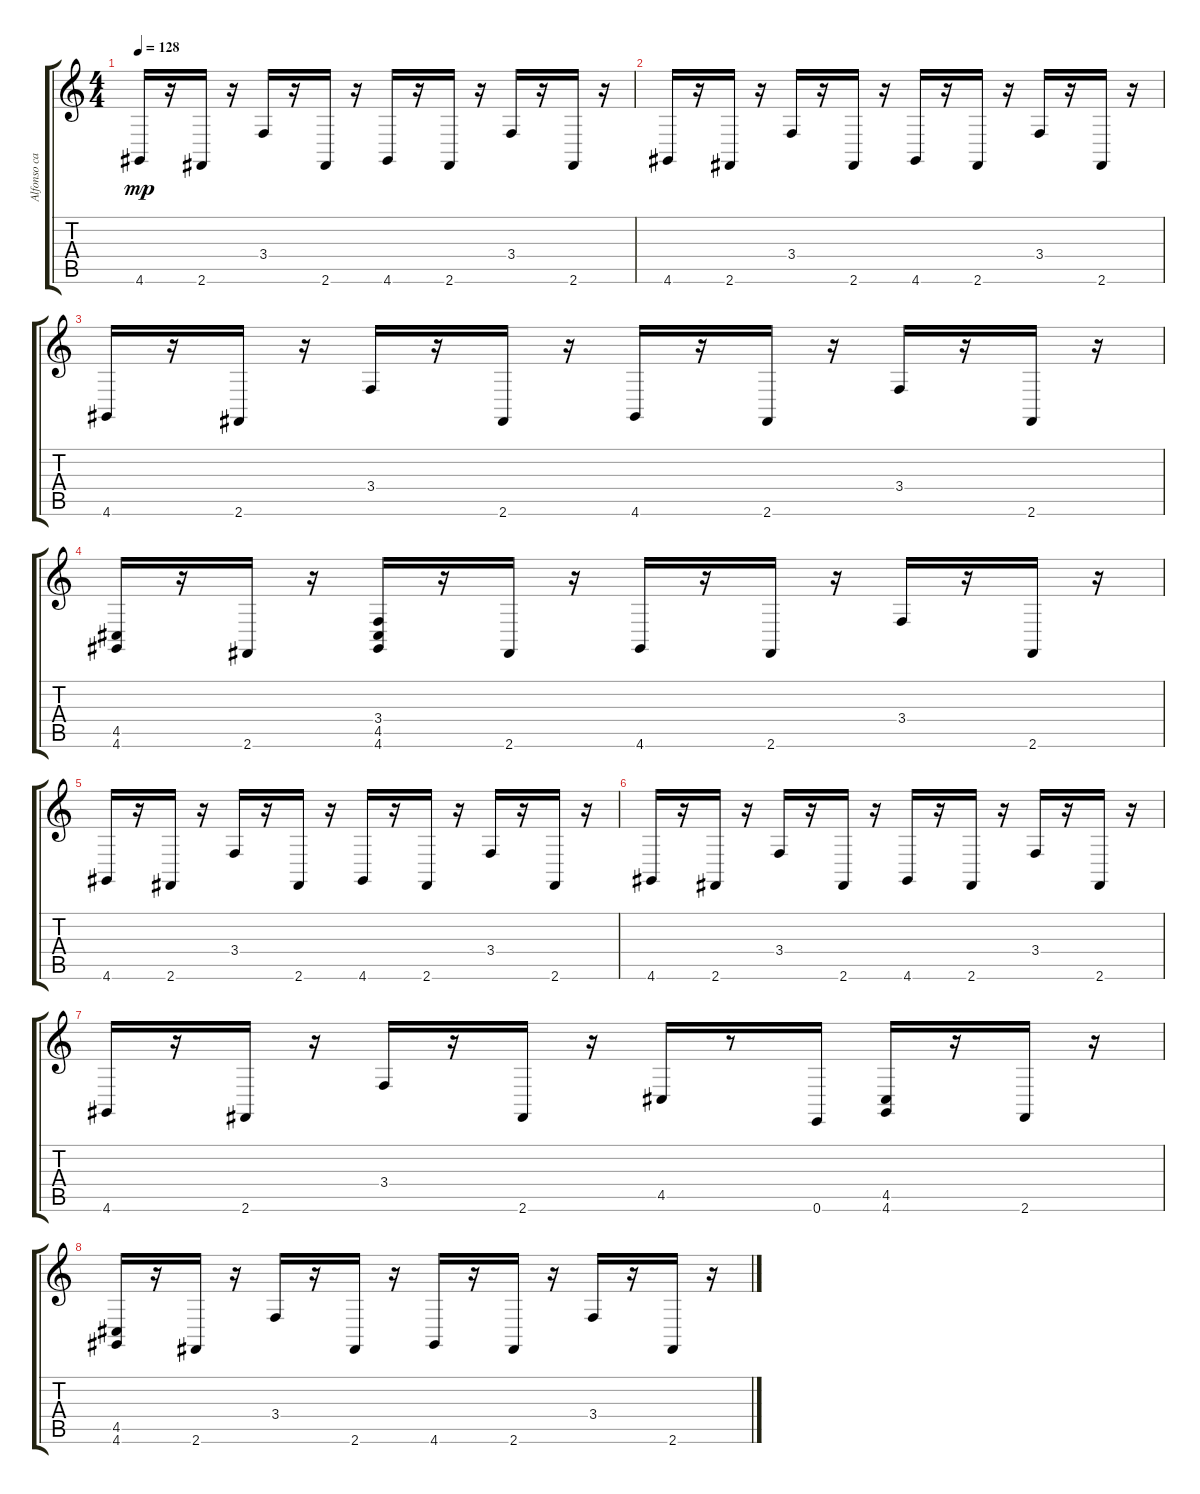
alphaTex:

\track ("Alfonso caga palos" "Alfonso ca") {instrument synthdrum}
\staff {score tabs}
\tuning (E4 B3 G3 D3 A2 E2) {hide}
\ts (4 4)
\tempo 128
\clef g2
\ks c
4.6.16{dy mp} r.16 2.6.16 r.16 3.4.16 r.16 2.6.16 r.16 4.6.16 r.16 2.6.16 r.16 3.4.16 r.16 2.6.16 r.16 |
4.6.16 r.16 2.6.16 r.16 3.4.16 r.16 2.6.16 r.16 4.6.16 r.16 2.6.16 r.16 3.4.16 r.16 2.6.16 r.16 |
4.6.16 r.16 2.6.16 r.16 3.4.16 r.16 2.6.16 r.16 4.6.16 r.16 2.6.16 r.16 3.4.16 r.16 2.6.16 r.16 |
(4.5 4.6).16 r.16 2.6.16 r.16 (3.4 4.5 4.6).16 r.16 2.6.16 r.16 4.6.16 r.16 2.6.16 r.16 3.4.16 r.16 2.6.16 r.16 |
4.6.16 r.16 2.6.16 r.16 3.4.16 r.16 2.6.16 r.16 4.6.16 r.16 2.6.16 r.16 3.4.16 r.16 2.6.16 r.16 |
4.6.16 r.16 2.6.16 r.16 3.4.16 r.16 2.6.16 r.16 4.6.16 r.16 2.6.16 r.16 3.4.16 r.16 2.6.16 r.16 |
4.6.16 r.16 2.6.16 r.16 3.4.16 r.16 2.6.16 r.16 4.5.16 r.8 0.6.16 (4.5 4.6).16 r.16 2.6.16 r.16 |
(4.5 4.6).16 r.16 2.6.16 r.16 3.4.16 r.16 2.6.16 r.16 4.6.16 r.16 2.6.16 r.16 3.4.16 r.16 2.6.16 r.16
